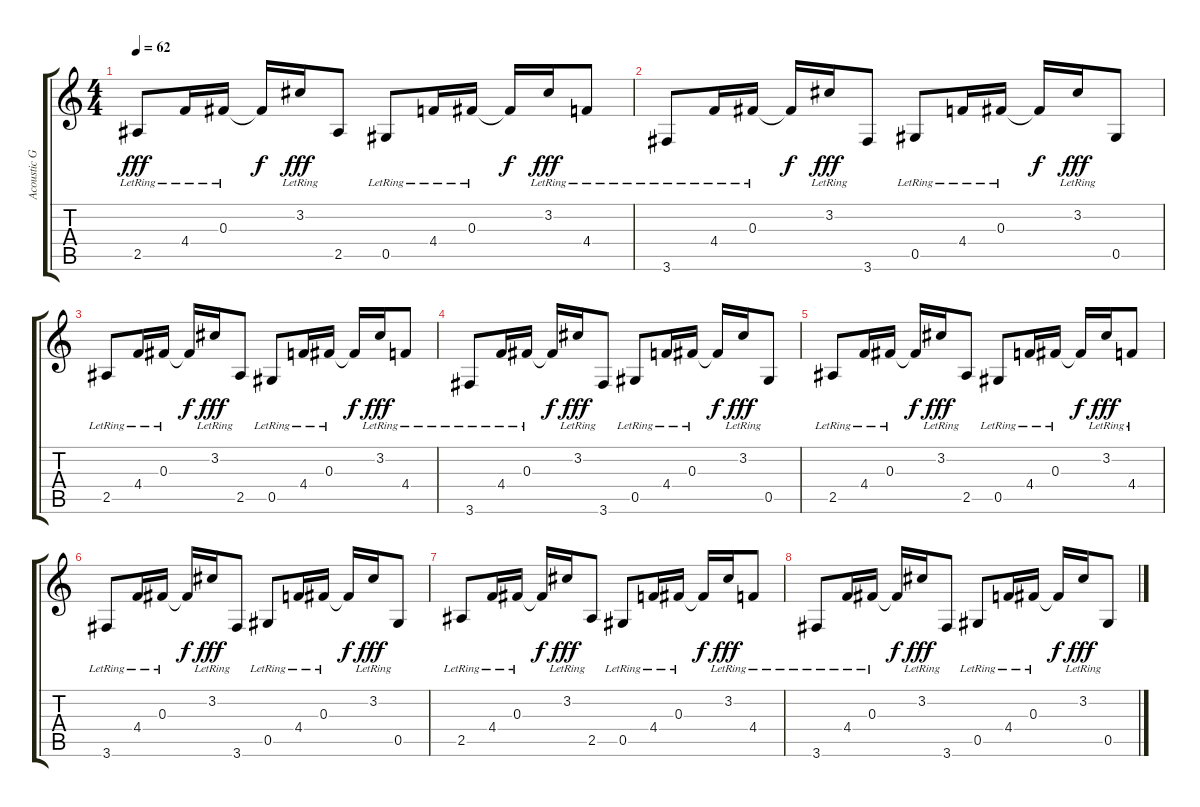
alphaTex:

\track ("Acoustic Guitar" "Acoustic G") {instrument acousticguitarsteel}
\staff {score tabs}
\tuning (Eb4 Bb3 Gb3 Db3 Ab2 Eb2) {hide}
\ts (4 4)
\tempo 62
\clef g2
\ks c
2.5{lr}.8{dy fff} 4.4{lr}.16 0.3{lr}.16 0.3{t}.16{dy f} 3.2{lr}.16{dy fff} 2.5.8 0.5{lr}.8 4.4{lr}.16 0.3{lr}.16 0.3{t}.16{dy f} 3.2{lr}.16{dy fff} 4.4{lr}.8 |
3.6{lr}.8 4.4{lr}.16 0.3{lr}.16 0.3{t}.16{dy f} 3.2{lr}.16{dy fff} 3.6.8 0.5{lr}.8 4.4{lr}.16 0.3{lr}.16 0.3{t}.16{dy f} 3.2{lr}.16{dy fff} 0.5.8 |
2.5{lr}.8 4.4{lr}.16 0.3{lr}.16 0.3{t}.16{dy f} 3.2{lr}.16{dy fff} 2.5.8 0.5{lr}.8 4.4{lr}.16 0.3{lr}.16 0.3{t}.16{dy f} 3.2{lr}.16{dy fff} 4.4{lr}.8 |
3.6{lr}.8 4.4{lr}.16 0.3{lr}.16 0.3{t}.16{dy f} 3.2{lr}.16{dy fff} 3.6.8 0.5{lr}.8 4.4{lr}.16 0.3{lr}.16 0.3{t}.16{dy f} 3.2{lr}.16{dy fff} 0.5.8 |
2.5{lr}.8 4.4{lr}.16 0.3{lr}.16 0.3{t}.16{dy f} 3.2{lr}.16{dy fff} 2.5.8 0.5{lr}.8 4.4{lr}.16 0.3{lr}.16 0.3{t}.16{dy f} 3.2{lr}.16{dy fff} 4.4{lr}.8 |
3.6{lr}.8 4.4{lr}.16 0.3{lr}.16 0.3{t}.16{dy f} 3.2{lr}.16{dy fff} 3.6.8 0.5{lr}.8 4.4{lr}.16 0.3{lr}.16 0.3{t}.16{dy f} 3.2{lr}.16{dy fff} 0.5.8 |
2.5{lr}.8 4.4{lr}.16 0.3{lr}.16 0.3{t}.16{dy f} 3.2{lr}.16{dy fff} 2.5.8 0.5{lr}.8 4.4{lr}.16 0.3{lr}.16 0.3{t}.16{dy f} 3.2{lr}.16{dy fff} 4.4{lr}.8 |
3.6{lr}.8 4.4{lr}.16 0.3{lr}.16 0.3{t}.16{dy f} 3.2{lr}.16{dy fff} 3.6.8 0.5{lr}.8 4.4{lr}.16 0.3{lr}.16 0.3{t}.16{dy f} 3.2{lr}.16{dy fff} 0.5.8
